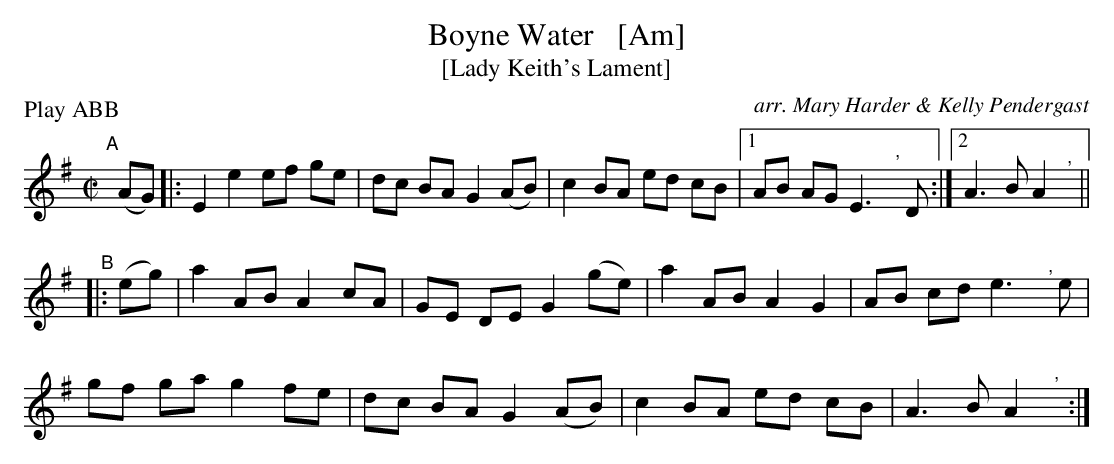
X:1
T: Boyne Water   [Am]
T: [Lady Keith's Lament]
O: arr. Mary Harder & Kelly Pendergast
M: C|
L: 1/8
P: Play ABB
K: Ador
"^A"[|] (AG) |:\
E2 e2 ef ge | dc BA G2 (AB) | c2 BA ed cB |[1 AB AG E3 ","yD :|[2 A3 B A2 "^,"y ||
"^B"|: (eg) |\
a2 AB A2 cA | GE DE G2 (ge) | a2 AB A2 G2 | AB cd e3 "^,"ye |
gf ga g2 fe | dc BA G2 (AB) | c2 BA ed cB | A3 B A2 "^,"y :|
